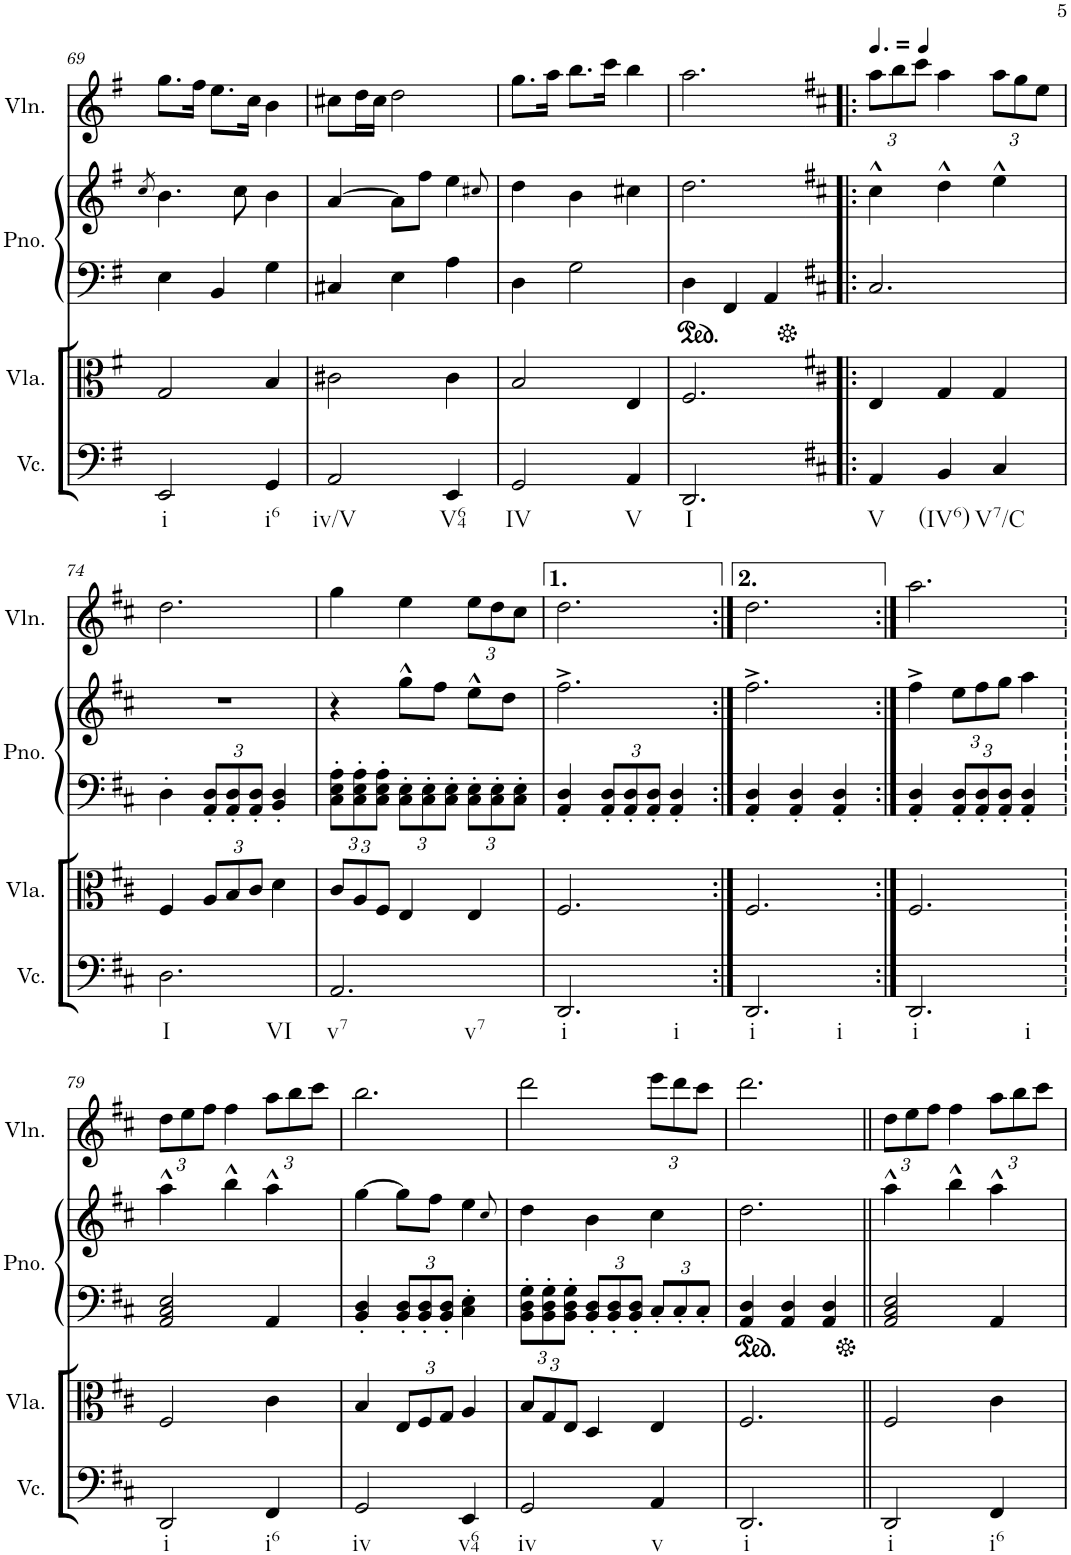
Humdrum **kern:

**kern	**kern	**kern	**kern	**kern
*part4	*part3	*part2	*part2	*part1
*staff5	*staff4	*staff3	*staff2	*staff1
*I"Violoncello	*I"Viola	*I"Grand Piano	*	*I"Violin
*I'Vc.	*I'Vla.	*I'Pno.	*	*I'Vln.
!!LO:PB:g=z
*clefF4	*clefC3	*clefF4	*clefG2	*clefG2
*k[f#]	*k[f#]	*k[f#]	*k[f#]	*k[f#]
*M3/4	*M3/4	*M3/4	*M3/4	*M3/4
=69	=69	=69	=69	=69
.	.	.	8qcc/	.
!LO:TX:b:t=i	!	!	!	!
2EE/	2G/	4E\	4.b\	8.gg\L
.	.	.	.	16ff#\Jk
.	.	4BB/	.	8.ee\L
.	.	.	8cc\	.
.	.	.	.	16cc\Jk
!LO:TX:b:t=i6	!	!	!	!
4GG/	4B/	4G\	4b\	4b\
=70	=70	=70	=70	=70
!LO:TX:b:t=iv/V	!	!	!	!
2AA/	2c#X\	4C#X/	[4a/	8cc#X\L
.	.	.	.	16dd\L
.	.	.	.	16cc#\JJ
.	.	4E\	8a\L]	2dd\
.	.	.	8ff#\J	.
!LO:TX:b:t=V64	!	!	!	!
4EE/	4c#\	4A\	4ee\	.
.	.	.	8qcc#X/	.
=71	=71	=71	=71	=71
!LO:TX:b:t=IV	!	!	!	!
2GG/	2B/	4D\	4dd\	8.gg\L
.	.	.	.	16aa\Jk
.	.	2G\	4b\	8.bb\L
.	.	.	.	16ccc\Jk
!LO:TX:b:t=V	!	!	!	!
4AA/	4E/	.	4cc#X\	4bb\
=72	=72	=72	=72	=72
!LO:TX:b:t=I	!	!	!	!
2.DD/	2.F#/	4D\	2.dd\	2.aa\
.	.	4FF#/	.	.
.	.	4AA/	.	.
=73!|:	=73!|:	=73!|:	=73!|:	=73!|:
*k[f#c#]	*k[f#c#]	*k[f#c#]	*k[f#c#]	*k[f#c#]
*	*	*	*	*Xbrackettup
!LO:TX:b:t=V	!	!	!	!
4AA/	4E/	2.C#/	4cc#^^\	12aa\L
.	.	.	.	12bb\
.	.	.	.	12ccc#\J
!LO:TX:b:t=(IV6)	!	!	!	!
4BB/	4G/	.	4dd^^\	4aa\
!LO:TX:b:t=V7/C	!	!	!	!
4C#/	4G/	.	4ee^^\	12aa\L
.	.	.	.	12gg\
.	.	.	.	12ee\J
!!LO:LB:g=z
=74	=74	=74	=74	=74
!LO:TX:b:t=I	!	!	!	!
!LO:TX:b:t=VI	!	!	!	!
2.D\	4F#/	4D'\	2.r	2.dd\
*	*Xbrackettup	*Xbrackettup	*	*
.	12A/L	12AA/' 12D/'L	.	.
.	12B/	12AA/' 12D/'	.	.
.	12c#/J	12AA/' 12D/'J	.	.
.	4d\	4BB/' 4D/'	.	.
=75	=75	=75	=75	=75
!LO:TX:b:t=v7	!	!	!	!
!LO:TX:b:t=v7	!	!	!	!
2.AA/	12c#/L	12C#\' 12E\' 12A\'L	4r	4gg\
.	12A/	12C#\' 12E\' 12A\'	.	.
.	12F#/J	12C#\' 12E\' 12A\'J	.	.
.	4E/	12C#\' 12E\'L	8gg^^\L	4ee\
.	.	12C#\' 12E\'	.	.
.	.	.	8ff#\J	.
.	.	12C#\' 12E\'J	.	.
.	4E/	12C#\' 12E\'L	8ee^^\L	12ee\L
.	.	12C#\' 12E\'	.	12dd\
.	.	.	8dd\J	.
.	.	12C#\' 12E\'J	.	12cc#\J
=76	=76	=76	=76	=76
!LO:TX:b:t=i	!	!	!	!
!LO:TX:b:t=i	!	!	!	!
2.DD/	2.F#/	4AA/' 4D/'	2.ff#^\	2.dd\
.	.	12AA/' 12D/'L	.	.
.	.	12AA/' 12D/'	.	.
.	.	12AA/' 12D/'J	.	.
.	.	4AA/' 4D/'	.	.
=77:|!	=77:|!	=77:|!	=77:|!	=77:|!
!LO:TX:b:t=i	!	!	!	!
!LO:TX:b:t=i	!	!	!	!
2.DD/	2.F#/	4AA/' 4D/'	2.ff#^\	2.dd\
.	.	4AA/' 4D/'	.	.
.	.	4AA/' 4D/'	.	.
=78:|!	=78:|!	=78:|!	=78:|!	=78:|!
!LO:TX:b:t=i	!	!	!	!
!LO:TX:b:t=i	!	!	!	!
2.DD/	2.F#/	4AA/' 4D/'	4ff#^\	2.aa\
*	*	*	*Xbrackettup	*
.	.	12AA/' 12D/'L	12ee\L	.
.	.	12AA/' 12D/'	12ff#\	.
.	.	12AA/' 12D/'J	12gg\J	.
.	.	4AA/' 4D/'	4aa\	.
!!LO:LB:g=z
=79	=79	=79	=79	=79
!LO:TX:b:t=i	!	!	!	!
2DD/	2F#/	2AA/ 2C#/ 2E/	4aa^^\	12dd\L
.	.	.	.	12ee\
.	.	.	.	12ff#\J
.	.	.	4bb^^\	4ff#\
!LO:TX:b:t=i6	!	!	!	!
4FF#/	4c#\	4AA/	4aa^^\	12aa\L
.	.	.	.	12bb\
.	.	.	.	12ccc#\J
=80	=80	=80	=80	=80
!LO:TX:b:t=iv	!	!	!	!
2GG/	4B/	4BB/' 4D/'	[4gg\	2.bb\
.	12E/L	12BB/' 12D/'L	8gg\L]	.
.	12F#/	12BB/' 12D/'	.	.
.	.	.	8ff#\J	.
.	12G/J	12BB/' 12D/'J	.	.
!LO:TX:b:t=v64	!	!	!	!
4EE/	4A/	4C#\' 4E\'	4ee\	.
.	.	.	8qcc#/	.
=81	=81	=81	=81	=81
!LO:TX:b:t=iv	!	!	!	!
2GG/	12B/L	12BB\' 12D\' 12G\'L	4dd\	2ddd\
.	12G/	12BB\' 12D\' 12G\'	.	.
.	12E/J	12BB\' 12D\' 12G\'J	.	.
.	4D/	12BB/' 12D/'L	4b\	.
.	.	12BB/' 12D/'	.	.
.	.	12BB/' 12D/'J	.	.
!LO:TX:b:t=v	!	!	!	!
4AA/	4E/	12C#'/L	4cc#\	12eee\L
.	.	12C#'/	.	12ddd\
.	.	12C#'/J	.	12ccc#\J
=82	=82	=82	=82	=82
!LO:TX:b:t=i	!	!	!	!
2.DD/	2.F#/	4AA/ 4D/	2.dd\	2.ddd\
.	.	4AA/ 4D/	.	.
.	.	4AA/ 4D/	.	.
=83||	=83||	=83||	=83||	=83||
!LO:TX:b:t=i	!	!	!	!
2DD/	2F#/	2AA/ 2C#/ 2E/	4aa^^\	12dd\L
.	.	.	.	12ee\
.	.	.	.	12ff#\J
.	.	.	4bb^^\	4ff#\
!LO:TX:b:t=i6	!	!	!	!
4FF#/	4c#\	4AA/	4aa^^\	12aa\L
.	.	.	.	12bb\
.	.	.	.	12ccc#\J
=	=	=	=	=
*-	*-	*-	*-	*-
